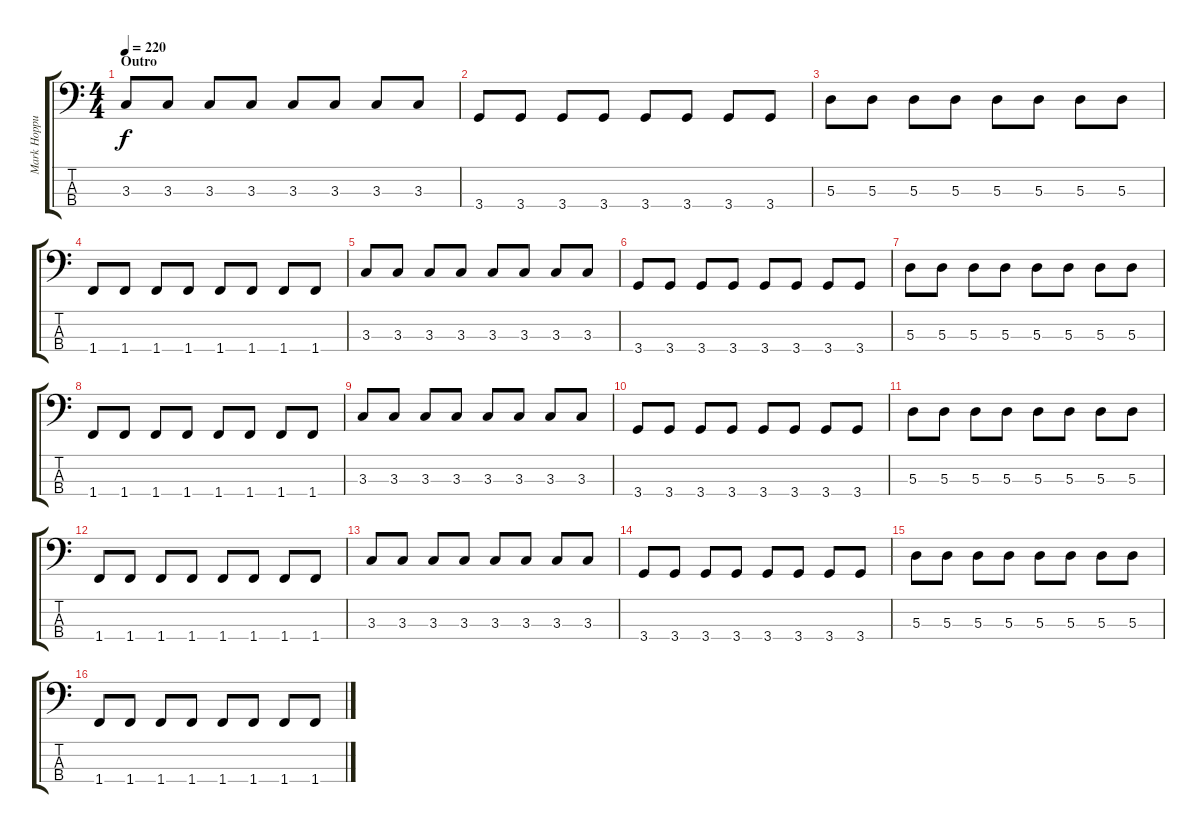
\track ("Mark Hoppus - Bass" "Mark Hoppu") {instrument electricbasspick}
\staff {score tabs}
\tuning (G2 D2 A1 E1) {hide}
\ts (4 4)
\section ("" "Outro")
\tempo 220
\clef f4
\ks c
3.3.8{dy f} 3.3.8 3.3.8 3.3.8 3.3.8 3.3.8 3.3.8 3.3.8 |
3.4.8 3.4.8 3.4.8 3.4.8 3.4.8 3.4.8 3.4.8 3.4.8 |
5.3.8 5.3.8 5.3.8 5.3.8 5.3.8 5.3.8 5.3.8 5.3.8 |
1.4.8 1.4.8 1.4.8 1.4.8 1.4.8 1.4.8 1.4.8 1.4.8 |
3.3.8 3.3.8 3.3.8 3.3.8 3.3.8 3.3.8 3.3.8 3.3.8 |
3.4.8 3.4.8 3.4.8 3.4.8 3.4.8 3.4.8 3.4.8 3.4.8 |
5.3.8 5.3.8 5.3.8 5.3.8 5.3.8 5.3.8 5.3.8 5.3.8 |
1.4.8 1.4.8 1.4.8 1.4.8 1.4.8 1.4.8 1.4.8 1.4.8 |
3.3.8 3.3.8 3.3.8 3.3.8 3.3.8 3.3.8 3.3.8 3.3.8 |
3.4.8 3.4.8 3.4.8 3.4.8 3.4.8 3.4.8 3.4.8 3.4.8 |
5.3.8 5.3.8 5.3.8 5.3.8 5.3.8 5.3.8 5.3.8 5.3.8 |
1.4.8 1.4.8 1.4.8 1.4.8 1.4.8 1.4.8 1.4.8 1.4.8 |
3.3.8 3.3.8 3.3.8 3.3.8 3.3.8 3.3.8 3.3.8 3.3.8 |
3.4.8 3.4.8 3.4.8 3.4.8 3.4.8 3.4.8 3.4.8 3.4.8 |
5.3.8 5.3.8 5.3.8 5.3.8 5.3.8 5.3.8 5.3.8 5.3.8 |
1.4.8 1.4.8 1.4.8 1.4.8 1.4.8 1.4.8 1.4.8 1.4.8
